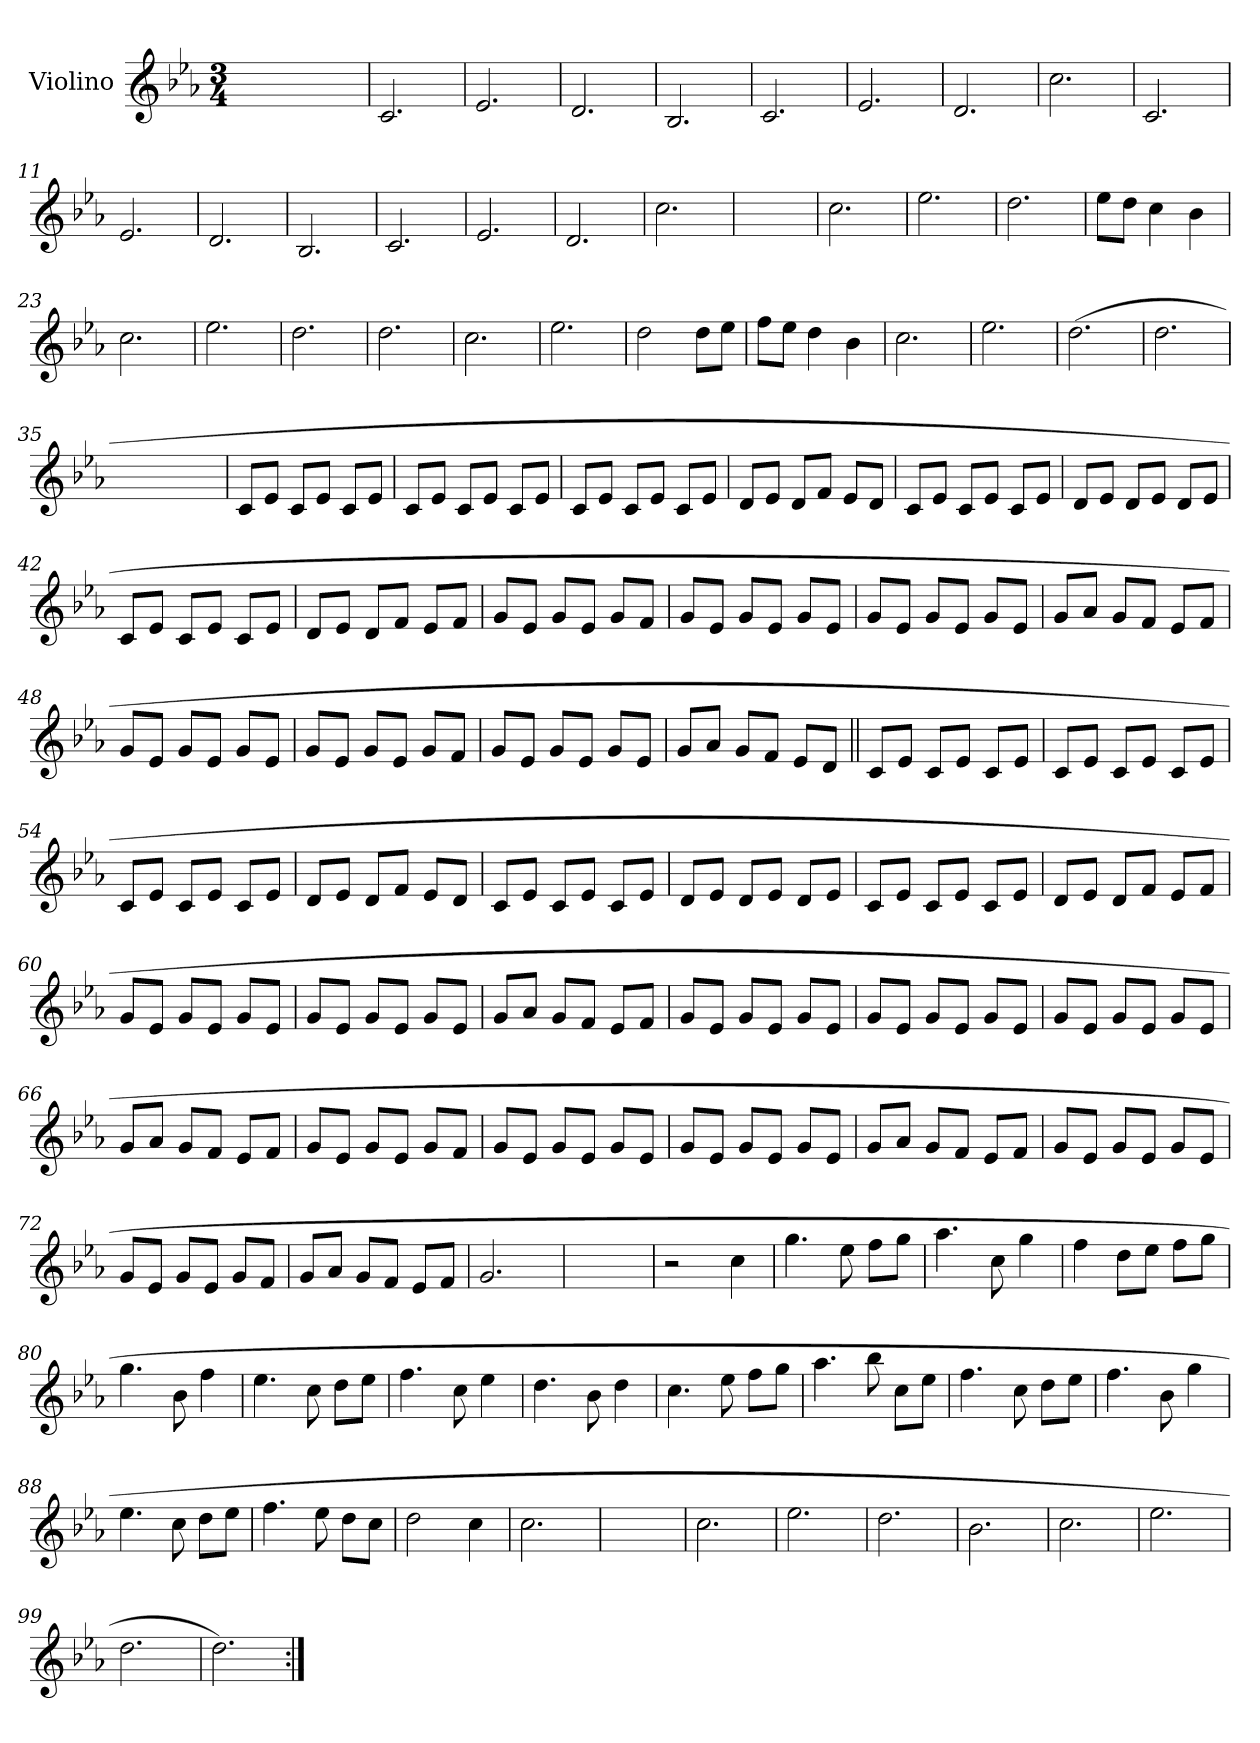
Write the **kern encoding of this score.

**kern
*part1
*staff1
*I"Violino
*I'Vln.
*clefG2
*k[b-e-a-]
*M3/4
*MM136
=1
16ryy
16ryy
8ryy
2ryy
=2
2.c/
=3
2.e-/
=4
2.d/
=5
2.B-/
=6
2.c/
=7
2.e-/
=8
2.d/
=9
2.cc\
=10
2.c/
=11
2.e-/
=12
2.d/
=13
2.B-/
=14
2.c/
!!LO:LB:g=z
=15
2.e-/
=16
2.d/
=17
2.cc\
=18
2.ryy
=19
2.cc\
=20
2.ee-\
=21
2.dd\
=22
8ee-\L
8dd\J
4cc\
4b-\
=23
2.cc\
=24
2.ee-\
=25
2.dd\
=26
2.dd\
=27
2.cc\
=28
2.ee-\
!!LO:LB:g=z
=29
2dd\
8dd\L
8ee-\J
=30
8ff\L
8ee-\J
4dd\
4b-\
=31
2.cc\
=32
2.ee-\
=33
(2.dd\
=34
2.dd\
=35
8ryy
8ryy
2ryy
=36
8c/L
8e-/J
8c/L
8e-/J
8c/L
8e-/J
=37
8c/L
8e-/J
8c/L
8e-/J
8c/L
8e-/J
=38
8c/L
8e-/J
8c/L
8e-/J
8c/L
8e-/J
!!LO:LB:g=z
=39
8d/L
8e-/J
8d/L
8f/J
8e-/L
8d/J
=40
8c/L
8e-/J
8c/L
8e-/J
8c/L
8e-/J
=41
8d/L
8e-/J
8d/L
8e-/J
8d/L
8e-/J
=42
8c/L
8e-/J
8c/L
8e-/J
8c/L
8e-/J
=43
8d/L
8e-/J
8d/L
8f/J
8e-/L
8f/J
=44
8g/L
8e-/J
8g/L
8e-/J
8g/L
8f/J
!!LO:LB:g=z
=45
8g/L
8e-/J
8g/L
8e-/J
8g/L
8e-/J
=46
8g/L
8e-/J
8g/L
8e-/J
8g/L
8e-/J
=47
8g/L
8a-/J
8g/L
8f/J
8e-/L
8f/J
=48
8g/L
8e-/J
8g/L
8e-/J
8g/L
8e-/J
=49
8g/L
8e-/J
8g/L
8e-/J
8g/L
8f/J
=50
8g/L
8e-/J
8g/L
8e-/J
8g/L
8e-/J
!!LO:LB:g=z
=51
8g/L
8a-/J
8g/L
8f/J
8e-/L
8d/J
=52||
8c/L
8e-/J
8c/L
8e-/J
8c/L
8e-/J
=53
8c/L
8e-/J
8c/L
8e-/J
8c/L
8e-/J
=54
8c/L
8e-/J
8c/L
8e-/J
8c/L
8e-/J
=55
8d/L
8e-/J
8d/L
8f/J
8e-/L
8d/J
=56
8c/L
8e-/J
8c/L
8e-/J
8c/L
8e-/J
!!LO:LB:g=z
=57
8d/L
8e-/J
8d/L
8e-/J
8d/L
8e-/J
=58
8c/L
8e-/J
8c/L
8e-/J
8c/L
8e-/J
=59
8d/L
8e-/J
8d/L
8f/J
8e-/L
8f/J
=60
8g/L
8e-/J
8g/L
8e-/J
8g/L
8e-/J
=61
8g/L
8e-/J
8g/L
8e-/J
8g/L
8e-/J
=62
8g/L
8a-/J
8g/L
8f/J
8e-/L
8f/J
!!LO:LB:g=z
=63
8g/L
8e-/J
8g/L
8e-/J
8g/L
8e-/J
=64
8g/L
8e-/J
8g/L
8e-/J
8g/L
8e-/J
=65
8g/L
8e-/J
8g/L
8e-/J
8g/L
8e-/J
=66
8g/L
8a-/J
8g/L
8f/J
8e-/L
8f/J
=67
8g/L
8e-/J
8g/L
8e-/J
8g/L
8f/J
=68
8g/L
8e-/J
8g/L
8e-/J
8g/L
8e-/J
!!LO:LB:g=z
=69
8g/L
8e-/J
8g/L
8e-/J
8g/L
8e-/J
=70
8g/L
8a-/J
8g/L
8f/J
8e-/L
8f/J
=71
8g/L
8e-/J
8g/L
8e-/J
8g/L
8e-/J
=72
8g/L
8e-/J
8g/L
8e-/J
8g/L
8f/J
=73
8g/L
8a-/J
8g/L
8f/J
8e-/L
8f/J
=74
2.g/
=75
2.ryy
=76
2r
4cc\
!!LO:LB:g=z
=77
4.gg\
8ee-\
8ff\L
8gg\J
=78
4.aa-\
8cc\
4gg\
=79
4ff\
8dd\L
8ee-\J
8ff\L
8gg\J
=80
4.gg\
8b-\
4ff\
=81
4.ee-\
8cc\
8dd\L
8ee-\J
=82
4.ff\
8cc\
4ee-\
=83
4.dd\
8b-\
4dd\
=84
4.cc\
8ee-\
8ff\L
8gg\J
!!LO:PB:g=z
=85
4.aa-\
8bb-\
8cc\L
8ee-\J
=86
4.ff\
8cc\
8dd\L
8ee-\J
=87
4.ff\
8b-\
4gg\
=88
4.ee-\
8cc\
8dd\L
8ee-\J
=89
4.ff\
8ee-\
8dd\L
8cc\J
=90
2dd\
4cc\
=91
2.cc\
=92
2.ryy
=93
2.cc\
=94
2.ee-\
=95
2.dd\
!!LO:LB:g=z
=96
2.b-\
=97
2.cc\
=98
2.ee-\
=99
2.dd\
=100
2.dd\)
=:|!
*-
